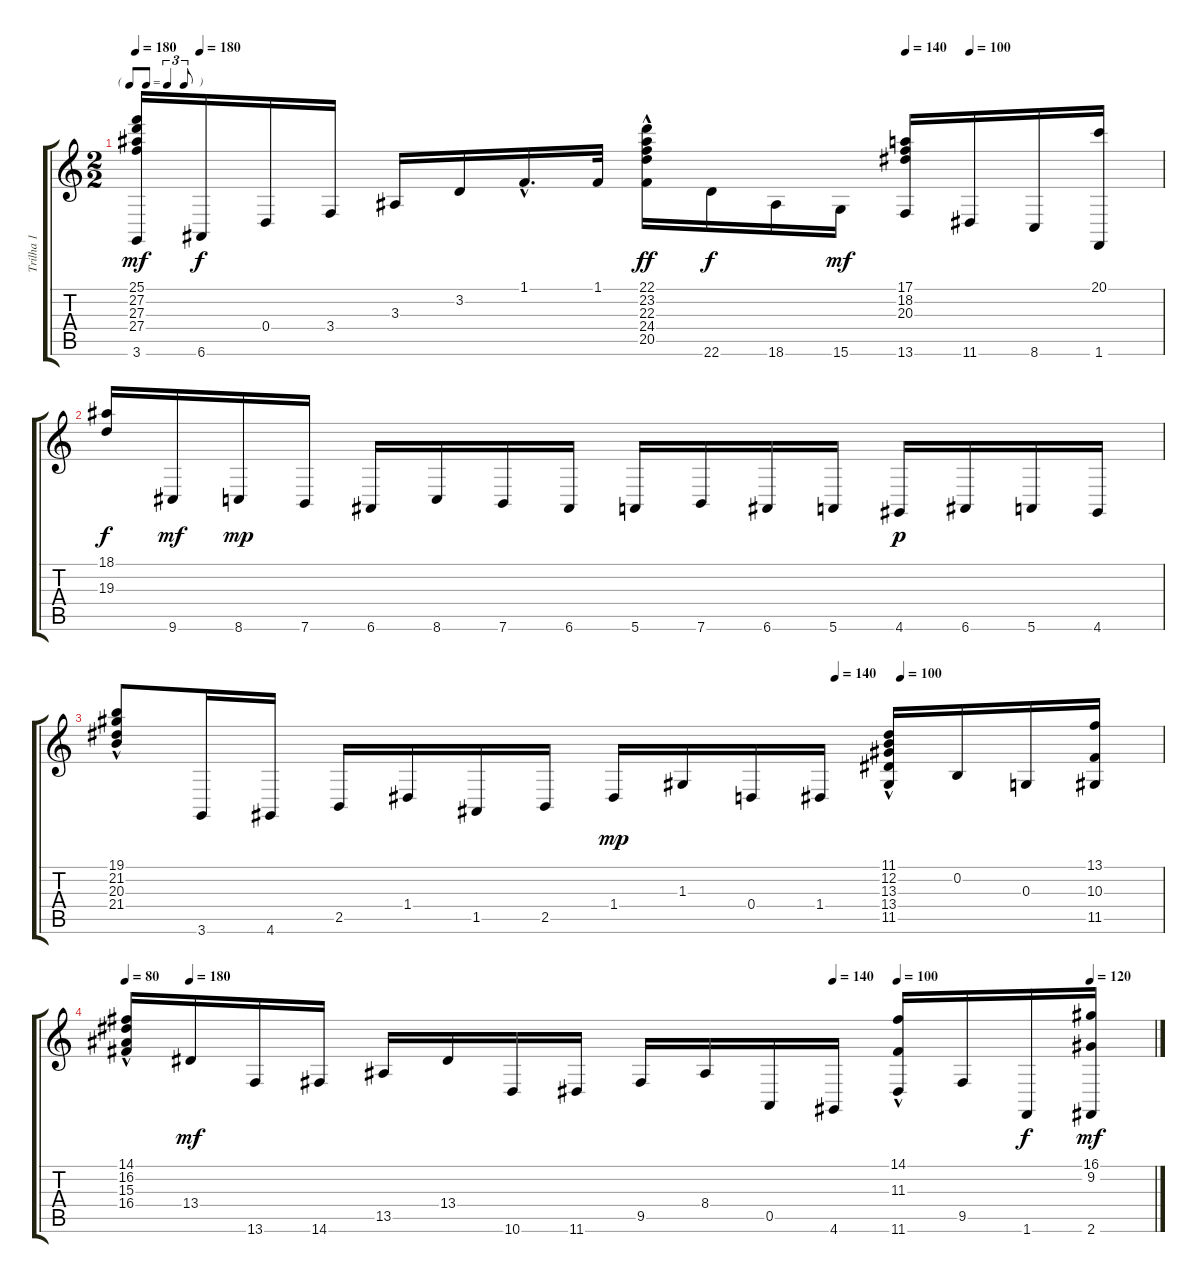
\track ("Trilha 1" "Trilha 1") {instrument acousticgrandpiano}
\staff {score tabs}
\tuning (E4 B3 G3 D3 A2 E2) {hide}
\ts (2 2)
\tf triplet8th
\tempo 180
\tempo (180 0.0625)
\tempo (140 0.75)
\tempo (100 0.8125)
\clef g2
\ks c
(25.1 27.2 27.3 27.4 3.6).16{dy mf} 6.6.16{dy f} 0.4.16 3.4.16 3.3.16 3.2.16 1.1{hac}.16{d} 1.1.32 (22.1{hac} 23.2 22.3 24.4 20.5).16{dy ff} 22.6.16{dy f} 18.6.16 15.6.16{dy mf} (17.1 18.2 20.3 13.6).16 11.6.16 8.6.16 (20.1 1.6).16 |
(18.1 19.3).16{dy f} 9.6.16{dy mf} 8.6.16{dy mp} 7.6.16 6.6.16 8.6.16 7.6.16 6.6.16 5.6.16 7.6.16 6.6.16 5.6.16 4.6.16{dy p} 6.6.16 5.6.16 4.6.16 |
\tempo (140 0.6875)
\tempo (100 0.75)
(19.1{hac} 21.2{hac} 20.3{hac} 21.4{hac}).8 3.6.16 4.6.16 2.5.16 1.4.16 1.5.16 2.5.16 1.4.16{dy mp} 1.3.16 0.4.16 1.4.16 (11.1{hac} 12.2{hac} 13.3{hac} 13.4{hac} 11.5).16 0.2.16 0.3.16 (13.1 10.3 11.5).16 |
\tempo 80
\tempo (180 0.0625)
\tempo (140 0.6875)
\tempo (100 0.75)
\tempo (120 0.9375)
(14.1{hac} 16.2{hac} 15.3{hac} 16.4{hac}).16 13.4.16{dy mf} 13.6.16 14.6.16 13.5.16 13.4.16 10.6.16 11.6.16 9.5.16 8.4.16 0.5.16 4.6.16 (14.1{hac} 11.3{hac} 11.6).16 9.5.16 1.6.16{dy f} (16.1 9.2 2.6).16{dy mf}
